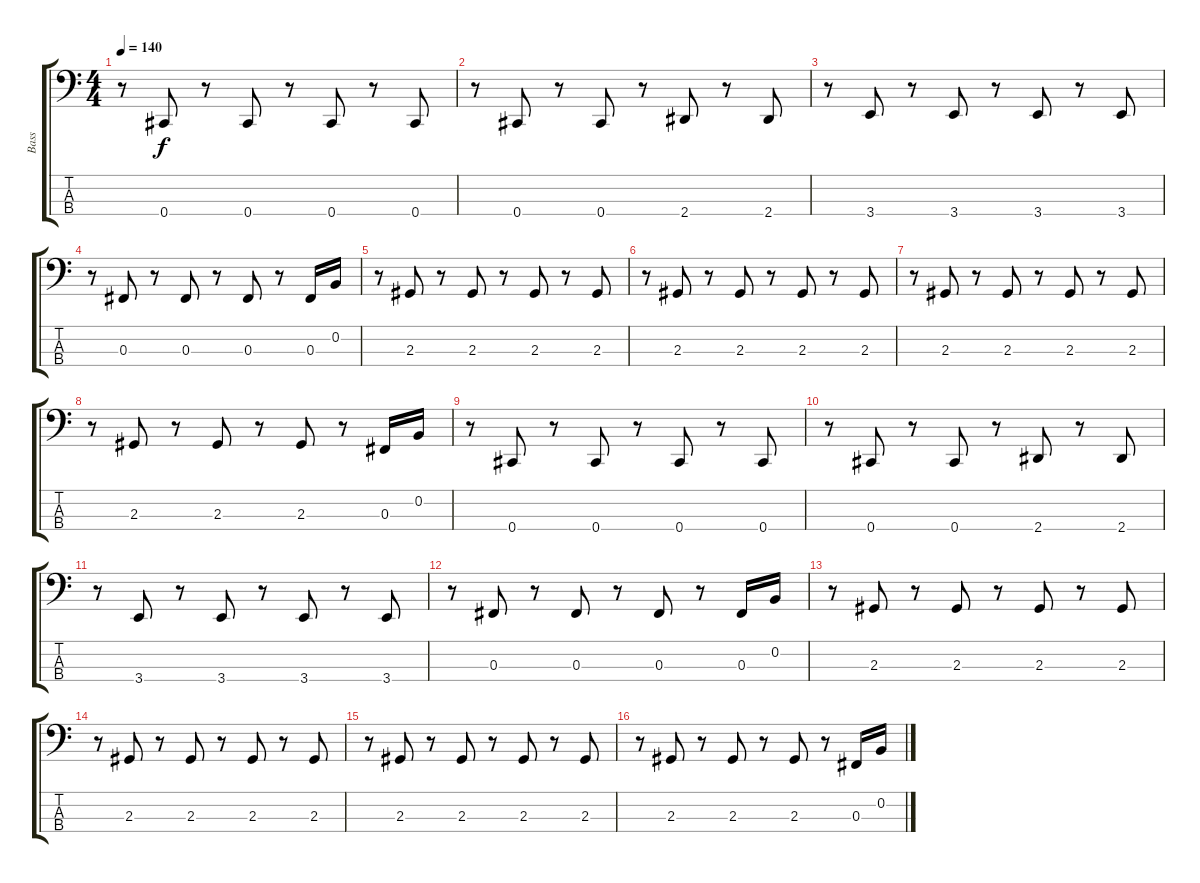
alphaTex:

\track ("Bass" "Bass") {instrument electricbassfinger}
\staff {score tabs}
\tuning (E2 B1 Gb1 Db1) {hide}
\ts (4 4)
\tempo 140
\clef f4
\ks c
r.8{dy f} 0.4.8 r.8 0.4.8 r.8 0.4.8 r.8 0.4.8 |
r.8 0.4.8 r.8 0.4.8 r.8 2.4.8 r.8 2.4.8 |
r.8 3.4.8 r.8 3.4.8 r.8 3.4.8 r.8 3.4.8 |
r.8 0.3.8 r.8 0.3.8 r.8 0.3.8 r.8 0.3.16 0.2.16 |
r.8 2.3.8 r.8 2.3.8 r.8 2.3.8 r.8 2.3.8 |
r.8 2.3.8 r.8 2.3.8 r.8 2.3.8 r.8 2.3.8 |
r.8 2.3.8 r.8 2.3.8 r.8 2.3.8 r.8 2.3.8 |
r.8 2.3.8 r.8 2.3.8 r.8 2.3.8 r.8 0.3.16 0.2.16 |
r.8 0.4.8 r.8 0.4.8 r.8 0.4.8 r.8 0.4.8 |
r.8 0.4.8 r.8 0.4.8 r.8 2.4.8 r.8 2.4.8 |
r.8 3.4.8 r.8 3.4.8 r.8 3.4.8 r.8 3.4.8 |
r.8 0.3.8 r.8 0.3.8 r.8 0.3.8 r.8 0.3.16 0.2.16 |
r.8 2.3.8 r.8 2.3.8 r.8 2.3.8 r.8 2.3.8 |
r.8 2.3.8 r.8 2.3.8 r.8 2.3.8 r.8 2.3.8 |
r.8 2.3.8 r.8 2.3.8 r.8 2.3.8 r.8 2.3.8 |
r.8 2.3.8 r.8 2.3.8 r.8 2.3.8 r.8 0.3.16 0.2.16
